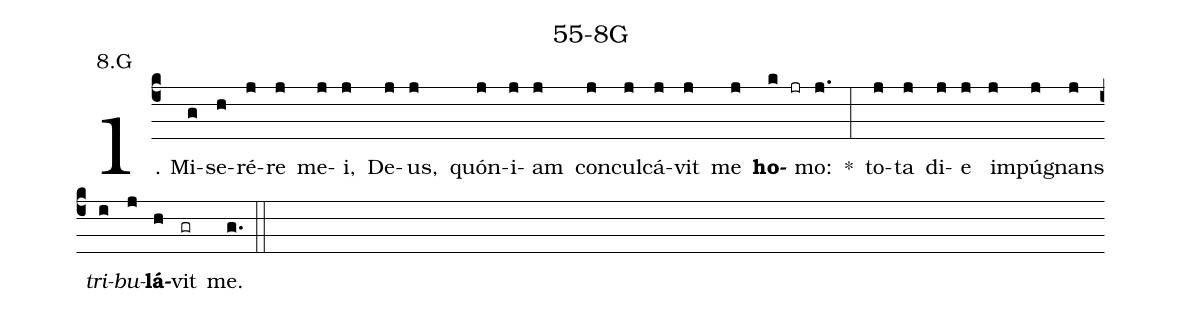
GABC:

name: 55-8G;
annotation: 8.G;
%%
(c4)1. Mi(g)se(h)ré(j)re(j) me(j)i,(j) De(j)us,(j) quón(j)i(j)am(j) con(j)cul(j)cá(j)vit(j) me(j) <b>ho</b>(k jr)mo:(j.) *(:) to(j)ta(j) di(j)e(j) im(j)pú(j)gnans(j) <i>tri</i>(i)<i>bu</i>(j)<b>lá</b>(h)vit(gr) me.(g.) (::)
